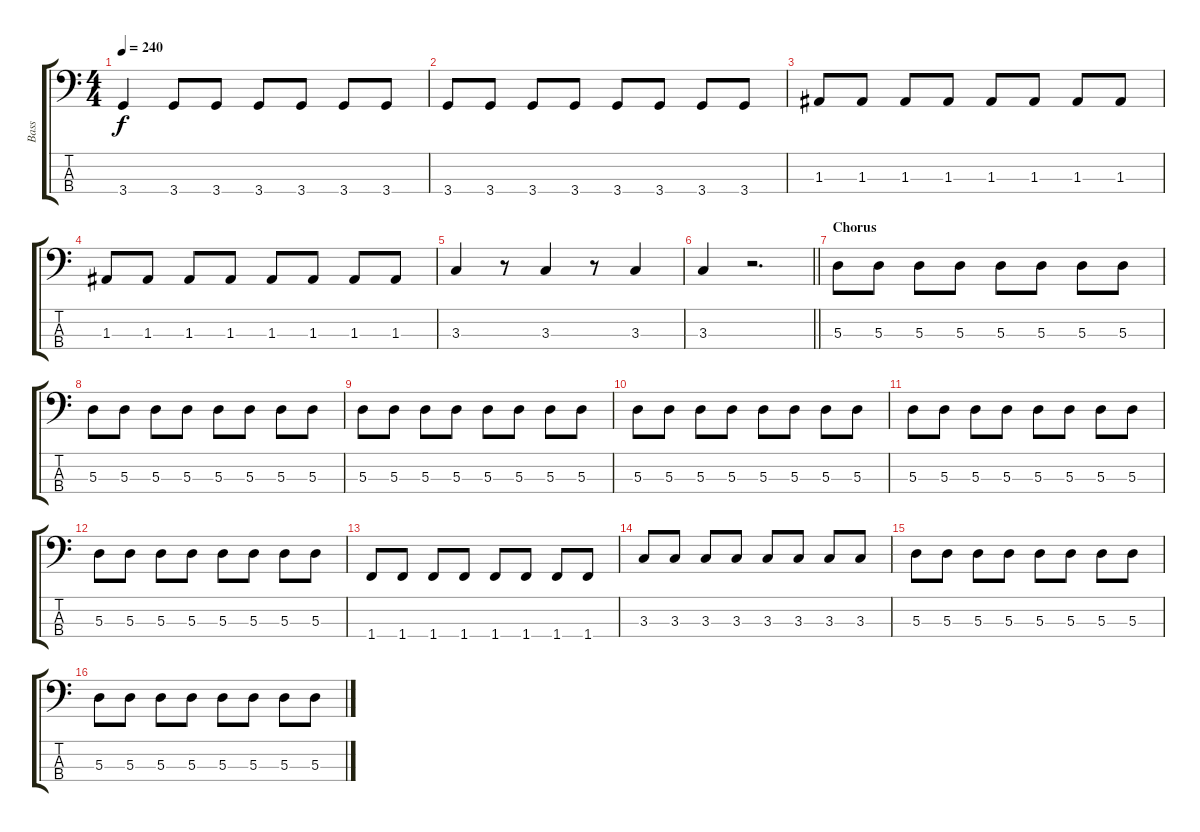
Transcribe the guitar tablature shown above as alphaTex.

\track ("Bass" "Bass") {instrument electricbassfinger}
\staff {score tabs}
\tuning (G2 D2 A1 E1) {hide}
\ts (4 4)
\tempo 240
\clef f4
\ks c
3.4.4{dy f} 3.4.8 3.4.8 3.4.8 3.4.8 3.4.8 3.4.8 |
3.4.8 3.4.8 3.4.8 3.4.8 3.4.8 3.4.8 3.4.8 3.4.8 |
1.3.8 1.3.8 1.3.8 1.3.8 1.3.8 1.3.8 1.3.8 1.3.8 |
1.3.8 1.3.8 1.3.8 1.3.8 1.3.8 1.3.8 1.3.8 1.3.8 |
3.3.4 r.8 3.3.4 r.8 3.3.4 |
\barLineRight lightlight
3.3.4 r.2{d} |
\section ("" "Chorus")
5.3.8 5.3.8 5.3.8 5.3.8 5.3.8 5.3.8 5.3.8 5.3.8 |
5.3.8 5.3.8 5.3.8 5.3.8 5.3.8 5.3.8 5.3.8 5.3.8 |
5.3.8 5.3.8 5.3.8 5.3.8 5.3.8 5.3.8 5.3.8 5.3.8 |
5.3.8 5.3.8 5.3.8 5.3.8 5.3.8 5.3.8 5.3.8 5.3.8 |
5.3.8 5.3.8 5.3.8 5.3.8 5.3.8 5.3.8 5.3.8 5.3.8 |
5.3.8 5.3.8 5.3.8 5.3.8 5.3.8 5.3.8 5.3.8 5.3.8 |
1.4.8 1.4.8 1.4.8 1.4.8 1.4.8 1.4.8 1.4.8 1.4.8 |
3.3.8 3.3.8 3.3.8 3.3.8 3.3.8 3.3.8 3.3.8 3.3.8 |
5.3.8 5.3.8 5.3.8 5.3.8 5.3.8 5.3.8 5.3.8 5.3.8 |
5.3.8 5.3.8 5.3.8 5.3.8 5.3.8 5.3.8 5.3.8 5.3.8
